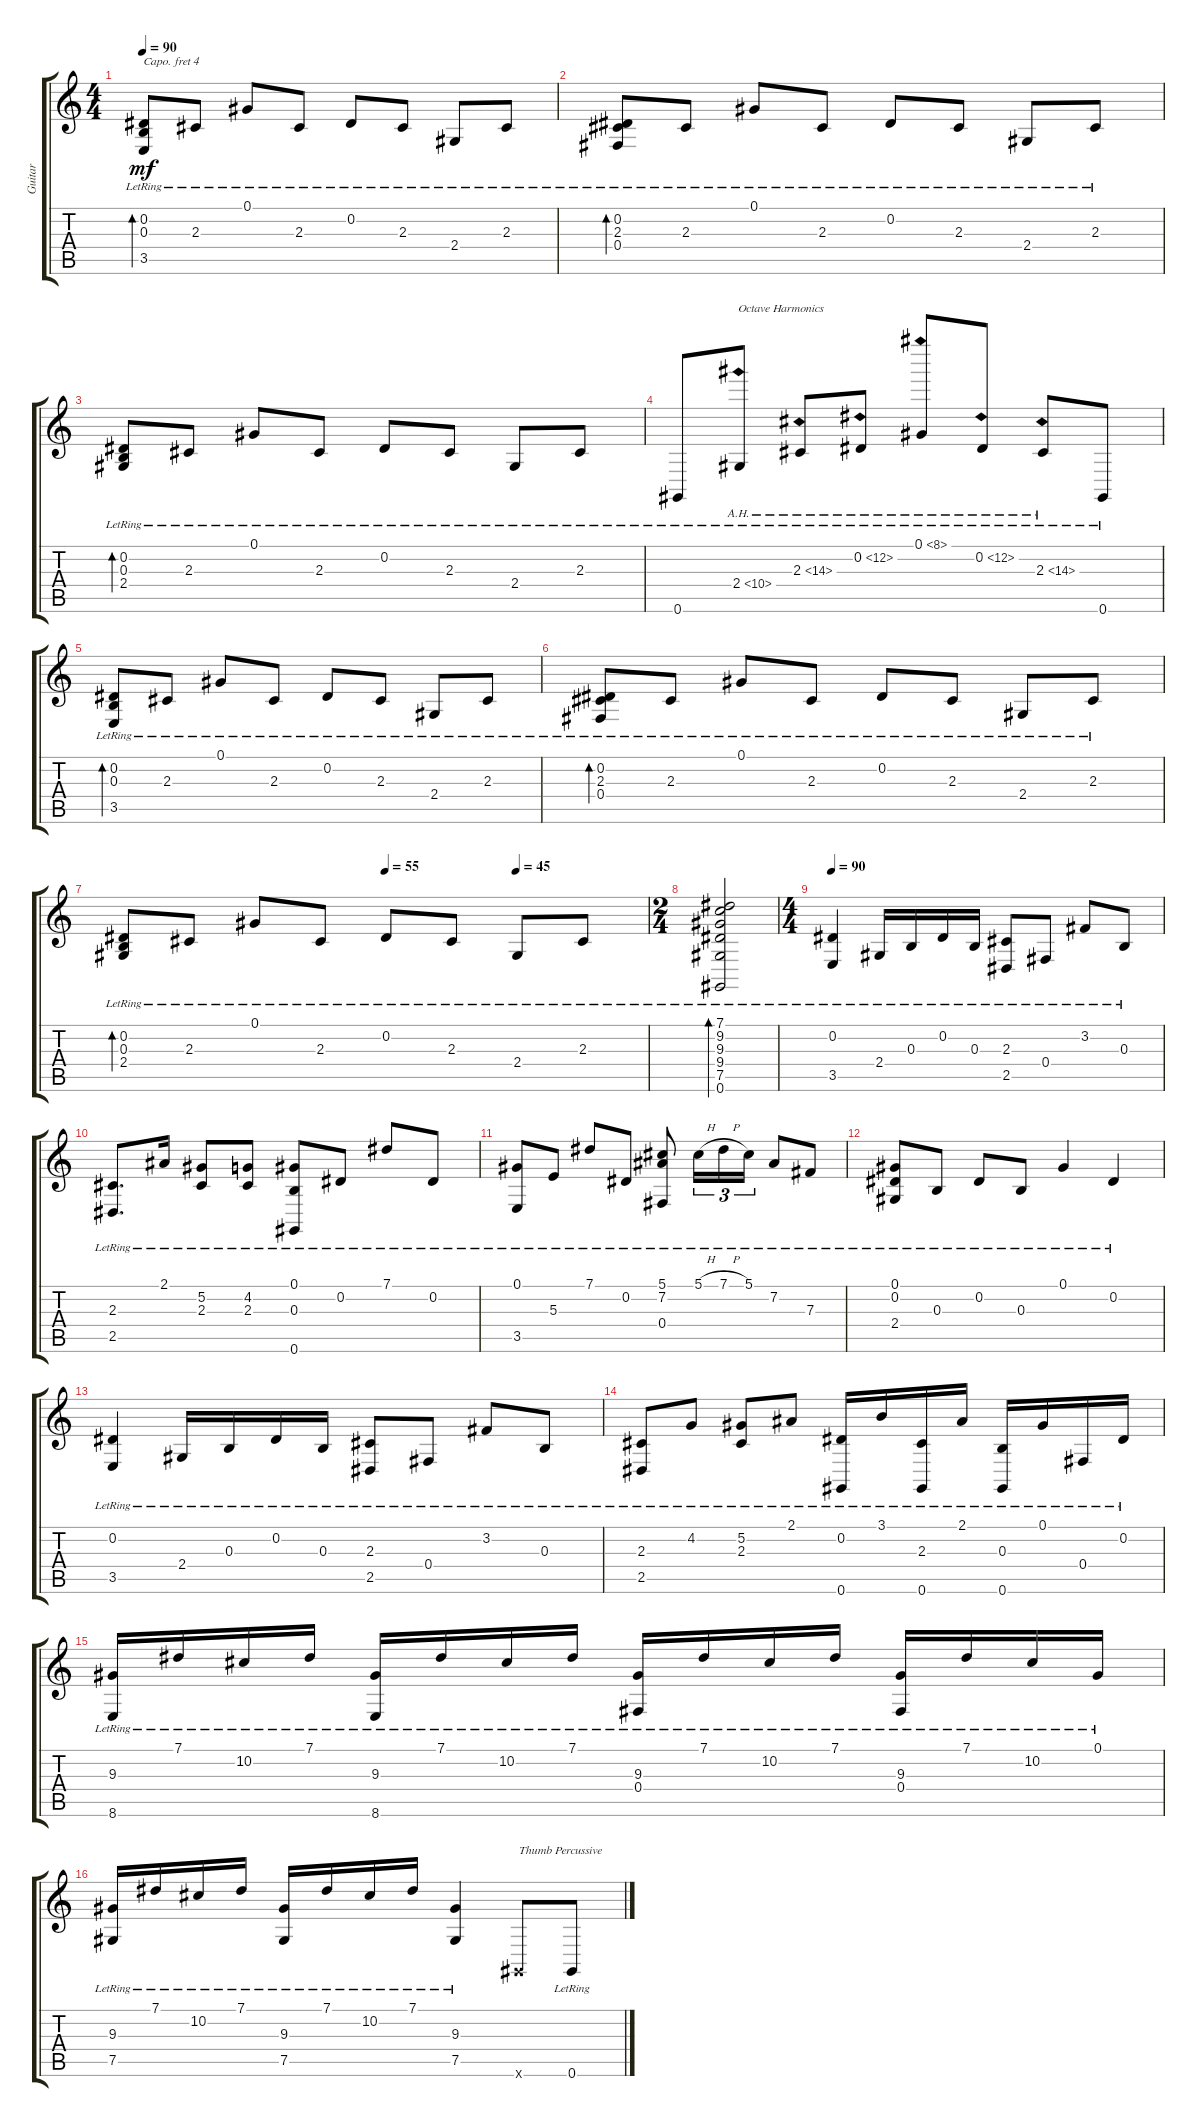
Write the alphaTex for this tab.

\track ("Guitar" "Guitar") {instrument acousticgrandpiano}
\staff {score tabs}
\capo 4
\tuning (E4 B3 G3 D3 A2 E2) {hide}
\ts (4 4)
\tempo 90
\clef g2
\ks c
(0.2{lr} 0.3{lr} 3.5{lr}).8{bd 60 dy mf instrument acousticgrandpiano} 2.3{lr}.8 0.1{lr}.8 2.3{lr}.8 0.2{lr}.8 2.3{lr}.8 2.4{lr}.8 2.3{lr}.8 |
(0.2{lr} 2.3{lr} 0.4{lr}).8{bd 60} 2.3{lr}.8 0.1{lr}.8 2.3{lr}.8 0.2{lr}.8 2.3{lr}.8 2.4{lr}.8 2.3{lr}.8 |
(0.2{lr} 0.3{lr} 2.4{lr}).8{bd 60} 2.3{lr}.8 0.1{lr}.8 2.3{lr}.8 0.2{lr}.8 2.3{lr}.8 2.4{lr}.8 2.3{lr}.8 |
0.6{lr}.8 2.4{ah 8 lr}.8{txt "Octave Harmonics"} 2.3{ah 12 lr}.8 0.2{ah 12 lr}.8 0.1{ah 8 lr}.8 0.2{ah 12 lr}.8 2.3{ah 12 lr}.8 0.6{lr}.8 |
(0.2{lr} 0.3{lr} 3.5{lr}).8{bd 60} 2.3{lr}.8 0.1{lr}.8 2.3{lr}.8 0.2{lr}.8 2.3{lr}.8 2.4{lr}.8 2.3{lr}.8 |
(0.2{lr} 2.3{lr} 0.4{lr}).8{bd 60} 2.3{lr}.8 0.1{lr}.8 2.3{lr}.8 0.2{lr}.8 2.3{lr}.8 2.4{lr}.8 2.3{lr}.8 |
\tempo (55 0.5)
\tempo (45 0.75)
(0.2{lr} 0.3{lr} 2.4{lr}).8{bd 60} 2.3{lr}.8 0.1{lr}.8 2.3{lr}.8 0.2{lr}.8 2.3{lr}.8 2.4{lr}.8 2.3{lr}.8 |
\ts (2 4)
(7.1 9.2{lr} 9.3{lr} 9.4{lr} 7.5 0.6).2{bd 120} |
\ts (4 4)
\tempo 90
(0.2{lr} 3.5{lr}).4 2.4{lr}.16 0.3{lr}.16 0.2{lr}.16 0.3{lr}.16 (2.3{lr} 2.5{lr}).8 0.4{lr}.8 3.2{lr}.8 0.3{lr}.8 |
(2.3{lr} 2.5{lr}).8{d} 2.1{lr}.16 (5.2{lr} 2.3{lr}).8 (4.2{lr} 2.3{lr}).8 (0.1{lr} 0.3{lr} 0.6{lr}).8 0.2{lr}.8 7.1{lr}.8 0.2{lr}.8 |
(0.1{lr} 3.5{lr}).8 5.3{lr}.8 7.1{lr}.8 0.2{lr}.8 (5.1{lr} 7.2{lr} 0.4{lr}).8 5.1{h lr}.16{tu (3 2)} 7.1{h lr}.16{tu (3 2)} 5.1{lr}.16{tu (3 2)} 7.2{lr}.8 7.3{lr}.8 |
(0.1{lr} 0.2{lr} 2.4{lr}).8 0.3{lr}.8 0.2{lr}.8 0.3{lr}.8 0.1{lr}.4 0.2{lr}.4 |
(0.2{lr} 3.5{lr}).4 2.4{lr}.16 0.3{lr}.16 0.2{lr}.16 0.3{lr}.16 (2.3{lr} 2.5{lr}).8 0.4{lr}.8 3.2{lr}.8 0.3{lr}.8 |
(2.3{lr} 2.5{lr}).8 4.2{lr}.8 (5.2{lr} 2.3{lr}).8 2.1{lr}.8 (0.2{lr} 0.6{lr}).16 3.1{lr}.16 (2.3{lr} 0.6{lr}).16 2.1{lr}.16 (0.3{lr} 0.6{lr}).16 0.1{lr}.16 0.4{lr}.16 0.2{lr}.16 |
(9.3{lr} 8.6{lr}).16 7.1{lr}.16 10.2{lr}.16 7.1{lr}.16 (9.3{lr} 8.6{lr}).16 7.1{lr}.16 10.2{lr}.16 7.1{lr}.16 (9.3{lr} 0.4{lr}).16 7.1{lr}.16 10.2{lr}.16 7.1{lr}.16 (9.3{lr} 0.4{lr}).16 7.1{lr}.16 10.2{lr}.16 0.1{lr}.16 |
(9.3{lr} 7.5{lr}).16 7.1{lr}.16 10.2{lr}.16 7.1{lr}.16 (9.3{lr} 7.5{lr}).16 7.1{lr}.16 10.2{lr}.16 7.1{lr}.16 (9.3{lr} 7.5{lr}).4 0.6{x}.8{txt "Thumb Percussive"} 0.6{lr}.8
